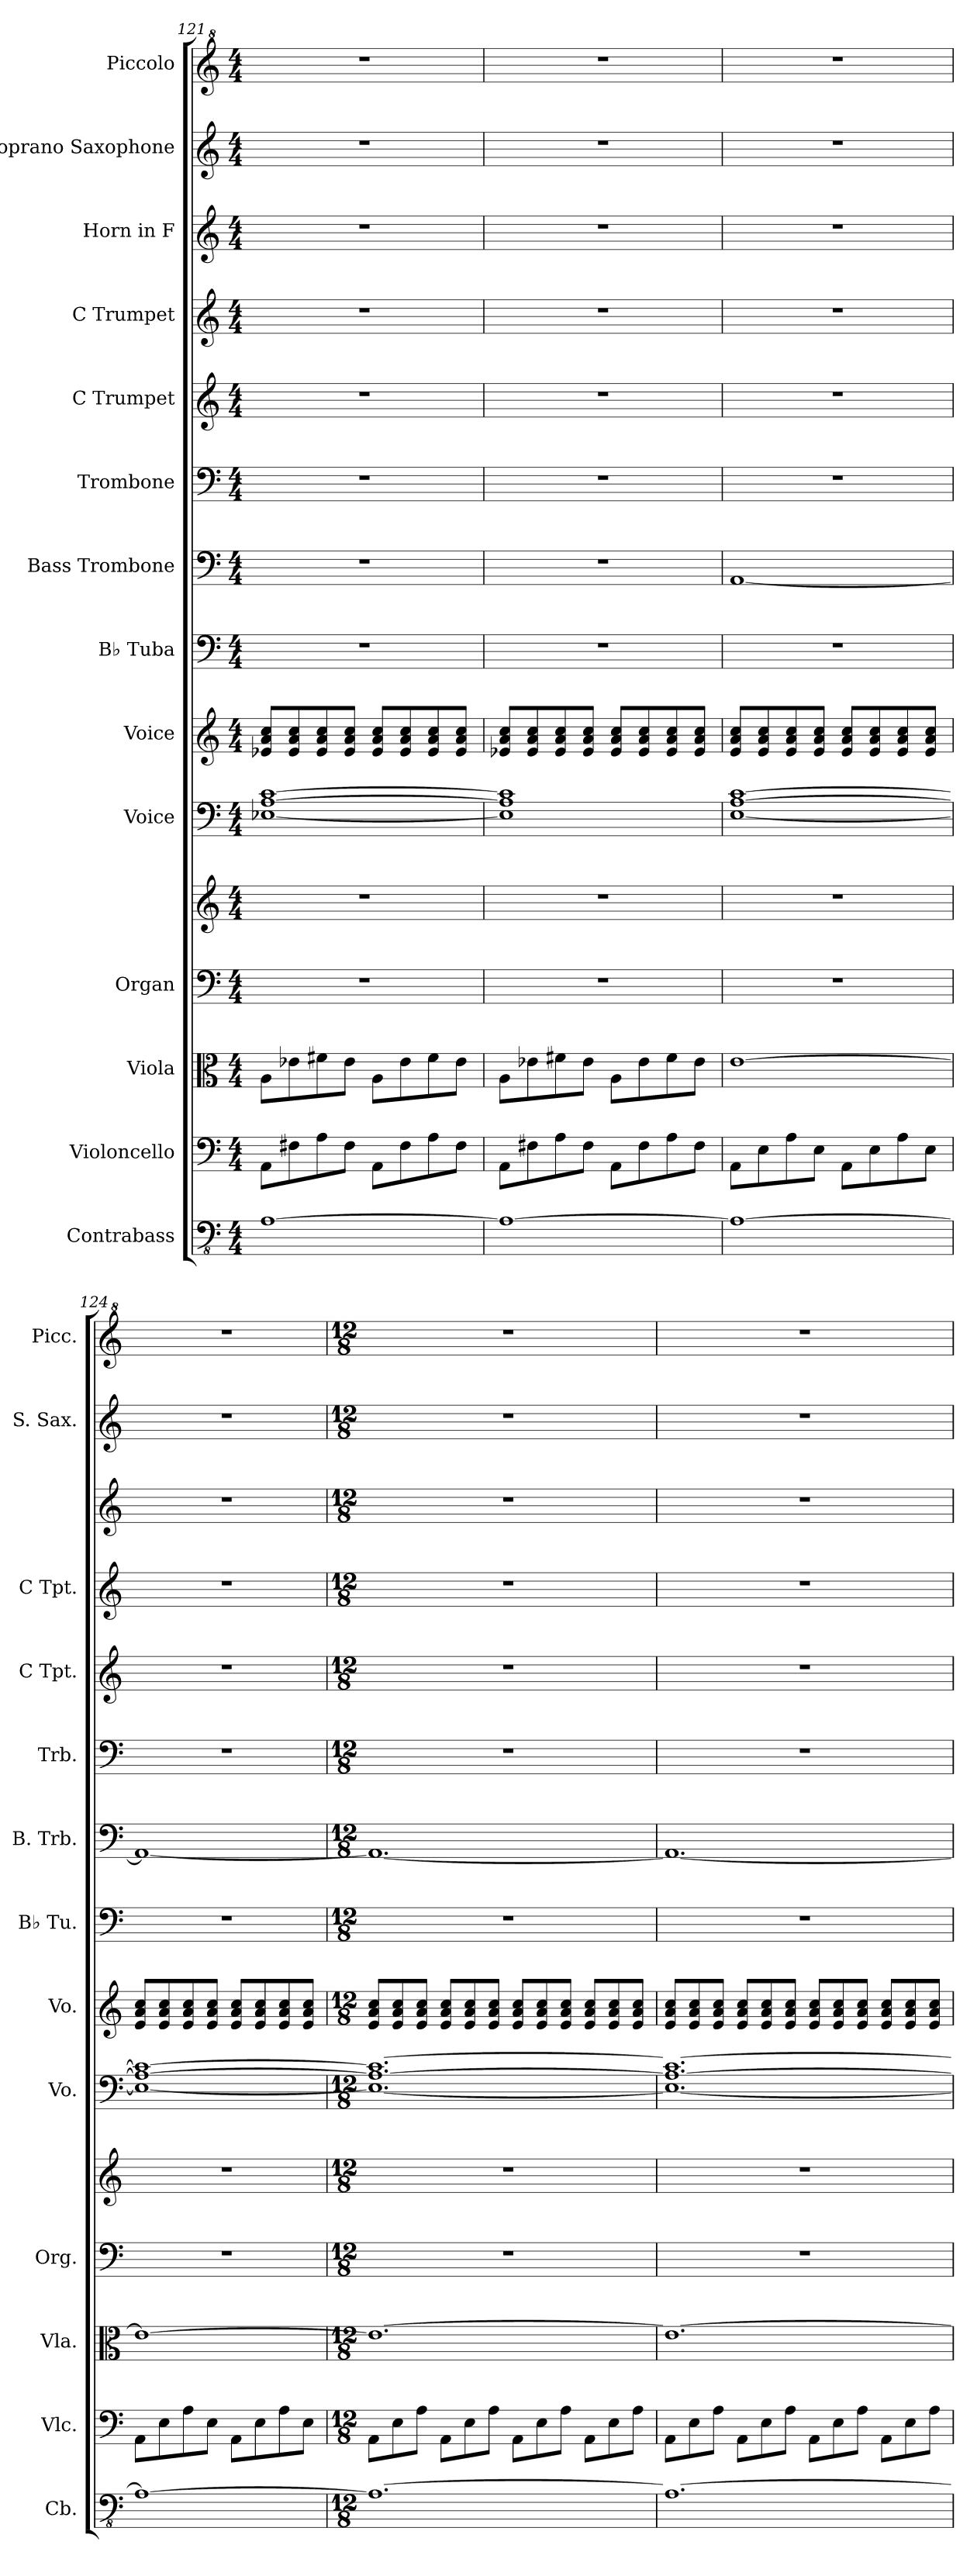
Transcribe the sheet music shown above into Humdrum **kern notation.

**kern	**kern	**kern	**kern	**kern	**kern	**kern	**kern	**kern	**kern	**kern	**kern	**kern	**kern	**kern
*part14	*part13	*part12	*part11	*part11	*part10	*part9	*part8	*part7	*part6	*part5	*part4	*part3	*part2	*part1
*staff15	*staff14	*staff13	*staff12	*staff11	*staff10	*staff9	*staff8	*staff7	*staff6	*staff5	*staff4	*staff3	*staff2	*staff1
*I"Contrabass	*I"Violoncello	*I"Viola	*I"Organ	*	*I"Voice	*I"Voice	*I"B♭ Tuba	*I"Bass Trombone	*I"Trombone	*I"C Trumpet	*I"C Trumpet	*I"Horn in F	*I"Soprano Saxophone	*I"Piccolo
*I'Cb.	*I'Vlc.	*I'Vla.	*I'Org.	*	*I'Vo.	*I'Vo.	*I'B♭ Tu.	*I'B. Trb.	*I'Trb.	*I'C Tpt.	*I'C Tpt.	*	*I'S. Sax.	*I'Picc.
*clefFv4	*clefF4	*clefC3	*clefF4	*clefG2	*clefF4	*clefG2	*clefF4	*clefF4	*clefF4	*clefG2	*clefG2	*clefG2	*clefG2	*clefG^2
*ITrd7c12	*	*	*	*	*	*	*	*	*	*	*	*ITrd4c7	*ITrd1c2	*ITrd-7c-12
*k[]	*k[]	*k[]	*k[]	*k[]	*k[]	*k[]	*k[]	*k[]	*k[]	*k[]	*k[]	*k[b-]	*k[b-e-]	*k[]
*M4/4	*M4/4	*M4/4	*M4/4	*M4/4	*M4/4	*M4/4	*M4/4	*M4/4	*M4/4	*M4/4	*M4/4	*M4/4	*M4/4	*M4/4
=121	=121	=121	=121	=121	=121	=121	=121	=121	=121	=121	=121	=121	=121	=121
[1AAA	8AA\L	8A\L	1r	1r	[1E-X [1A [1c	8e-X/ 8a/ 8cc/L	1r	1r	1r	1r	1r	1r	1r	1r
.	8F#X\	8e-X\	.	.	.	8e-/ 8a/ 8cc/	.	.	.	.	.	.	.	.
.	8A\	8f#X\	.	.	.	8e-/ 8a/ 8cc/	.	.	.	.	.	.	.	.
.	8F#\J	8e-\J	.	.	.	8e-/ 8a/ 8cc/J	.	.	.	.	.	.	.	.
.	8AA\L	8A\L	.	.	.	8e-/ 8a/ 8cc/L	.	.	.	.	.	.	.	.
.	8F#\	8e-\	.	.	.	8e-/ 8a/ 8cc/	.	.	.	.	.	.	.	.
.	8A\	8f#\	.	.	.	8e-/ 8a/ 8cc/	.	.	.	.	.	.	.	.
.	8F#\J	8e-\J	.	.	.	8e-/ 8a/ 8cc/J	.	.	.	.	.	.	.	.
=122	=122	=122	=122	=122	=122	=122	=122	=122	=122	=122	=122	=122	=122	=122
1AAA_	8AA\L	8A\L	1r	1r	1E-] 1A] 1c]	8e-X/ 8a/ 8cc/L	1r	1r	1r	1r	1r	1r	1r	1r
.	8F#X\	8e-X\	.	.	.	8e-/ 8a/ 8cc/	.	.	.	.	.	.	.	.
.	8A\	8f#X\	.	.	.	8e-/ 8a/ 8cc/	.	.	.	.	.	.	.	.
.	8F#\J	8e-\J	.	.	.	8e-/ 8a/ 8cc/J	.	.	.	.	.	.	.	.
.	8AA\L	8A\L	.	.	.	8e-/ 8a/ 8cc/L	.	.	.	.	.	.	.	.
.	8F#\	8e-\	.	.	.	8e-/ 8a/ 8cc/	.	.	.	.	.	.	.	.
.	8A\	8f#\	.	.	.	8e-/ 8a/ 8cc/	.	.	.	.	.	.	.	.
.	8F#\J	8e-\J	.	.	.	8e-/ 8a/ 8cc/J	.	.	.	.	.	.	.	.
=123	=123	=123	=123	=123	=123	=123	=123	=123	=123	=123	=123	=123	=123	=123
1AAA_	8AA\L	[1e	1r	1r	[1E [1A [1c	8e/ 8a/ 8cc/L	1r	[1AA	1r	1r	1r	1r	1r	1r
.	8E\	.	.	.	.	8e/ 8a/ 8cc/	.	.	.	.	.	.	.	.
.	8A\	.	.	.	.	8e/ 8a/ 8cc/	.	.	.	.	.	.	.	.
.	8E\J	.	.	.	.	8e/ 8a/ 8cc/J	.	.	.	.	.	.	.	.
.	8AA\L	.	.	.	.	8e/ 8a/ 8cc/L	.	.	.	.	.	.	.	.
.	8E\	.	.	.	.	8e/ 8a/ 8cc/	.	.	.	.	.	.	.	.
.	8A\	.	.	.	.	8e/ 8a/ 8cc/	.	.	.	.	.	.	.	.
.	8E\J	.	.	.	.	8e/ 8a/ 8cc/J	.	.	.	.	.	.	.	.
!!LO:PB:g=z
=124	=124	=124	=124	=124	=124	=124	=124	=124	=124	=124	=124	=124	=124	=124
1AAA_	8AA\L	1e_	1r	1r	1E_ 1A_ 1c_	8e/ 8a/ 8cc/L	1r	1AA_	1r	1r	1r	1r	1r	1r
.	8E\	.	.	.	.	8e/ 8a/ 8cc/	.	.	.	.	.	.	.	.
.	8A\	.	.	.	.	8e/ 8a/ 8cc/	.	.	.	.	.	.	.	.
.	8E\J	.	.	.	.	8e/ 8a/ 8cc/J	.	.	.	.	.	.	.	.
.	8AA\L	.	.	.	.	8e/ 8a/ 8cc/L	.	.	.	.	.	.	.	.
.	8E\	.	.	.	.	8e/ 8a/ 8cc/	.	.	.	.	.	.	.	.
.	8A\	.	.	.	.	8e/ 8a/ 8cc/	.	.	.	.	.	.	.	.
.	8E\J	.	.	.	.	8e/ 8a/ 8cc/J	.	.	.	.	.	.	.	.
=125	=125	=125	=125	=125	=125	=125	=125	=125	=125	=125	=125	=125	=125	=125
*M12/8	*M12/8	*M12/8	*M12/8	*M12/8	*M12/8	*M12/8	*M12/8	*M12/8	*M12/8	*M12/8	*M12/8	*M12/8	*M12/8	*M12/8
1.AAA_	8AA\L	1.e_	1.r	1.r	1.E_ 1.A_ 1.c_	8e/ 8a/ 8cc/L	1.r	1.AA_	1.r	1.r	1.r	1.r	1.r	1.r
.	8E\	.	.	.	.	8e/ 8a/ 8cc/	.	.	.	.	.	.	.	.
.	8A\J	.	.	.	.	8e/ 8a/ 8cc/J	.	.	.	.	.	.	.	.
.	8AA\L	.	.	.	.	8e/ 8a/ 8cc/L	.	.	.	.	.	.	.	.
.	8E\	.	.	.	.	8e/ 8a/ 8cc/	.	.	.	.	.	.	.	.
.	8A\J	.	.	.	.	8e/ 8a/ 8cc/J	.	.	.	.	.	.	.	.
.	8AA\L	.	.	.	.	8e/ 8a/ 8cc/L	.	.	.	.	.	.	.	.
.	8E\	.	.	.	.	8e/ 8a/ 8cc/	.	.	.	.	.	.	.	.
.	8A\J	.	.	.	.	8e/ 8a/ 8cc/J	.	.	.	.	.	.	.	.
.	8AA\L	.	.	.	.	8e/ 8a/ 8cc/L	.	.	.	.	.	.	.	.
.	8E\	.	.	.	.	8e/ 8a/ 8cc/	.	.	.	.	.	.	.	.
.	8A\J	.	.	.	.	8e/ 8a/ 8cc/J	.	.	.	.	.	.	.	.
=126	=126	=126	=126	=126	=126	=126	=126	=126	=126	=126	=126	=126	=126	=126
1.AAA_	8AA\L	1.e_	1.r	1.r	1.E_ 1.A_ 1.c_	8e/ 8a/ 8cc/L	1.r	1.AA_	1.r	1.r	1.r	1.r	1.r	1.r
.	8E\	.	.	.	.	8e/ 8a/ 8cc/	.	.	.	.	.	.	.	.
.	8A\J	.	.	.	.	8e/ 8a/ 8cc/J	.	.	.	.	.	.	.	.
.	8AA\L	.	.	.	.	8e/ 8a/ 8cc/L	.	.	.	.	.	.	.	.
.	8E\	.	.	.	.	8e/ 8a/ 8cc/	.	.	.	.	.	.	.	.
.	8A\J	.	.	.	.	8e/ 8a/ 8cc/J	.	.	.	.	.	.	.	.
.	8AA\L	.	.	.	.	8e/ 8a/ 8cc/L	.	.	.	.	.	.	.	.
.	8E\	.	.	.	.	8e/ 8a/ 8cc/	.	.	.	.	.	.	.	.
.	8A\J	.	.	.	.	8e/ 8a/ 8cc/J	.	.	.	.	.	.	.	.
.	8AA\L	.	.	.	.	8e/ 8a/ 8cc/L	.	.	.	.	.	.	.	.
.	8E\	.	.	.	.	8e/ 8a/ 8cc/	.	.	.	.	.	.	.	.
.	8A\J	.	.	.	.	8e/ 8a/ 8cc/J	.	.	.	.	.	.	.	.
=	=	=	=	=	=	=	=	=	=	=	=	=	=	=
*-	*-	*-	*-	*-	*-	*-	*-	*-	*-	*-	*-	*-	*-	*-
